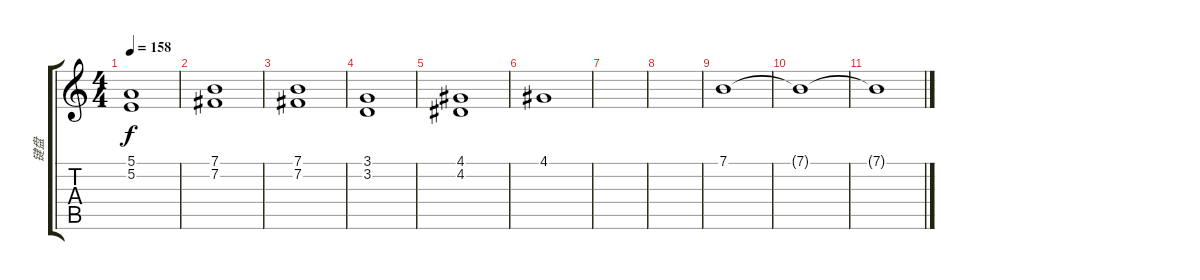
\track ("键盘" "键盘") {instrument stringensemble1}
\staff {score tabs}
\tuning (E4 B3 G3 D3 A2 E2) {hide}
\ts (4 4)
\tempo 158
\clef g2
\ks c
(5.1 5.2).1{dy f} |
(7.1 7.2).1 |
(7.1 7.2).1 |
(3.1 3.2).1 |
(4.1 4.2).1 |
4.1.1 |
|
|
7.1.1 |
7.1{t}.1 |
7.1{t}.1
